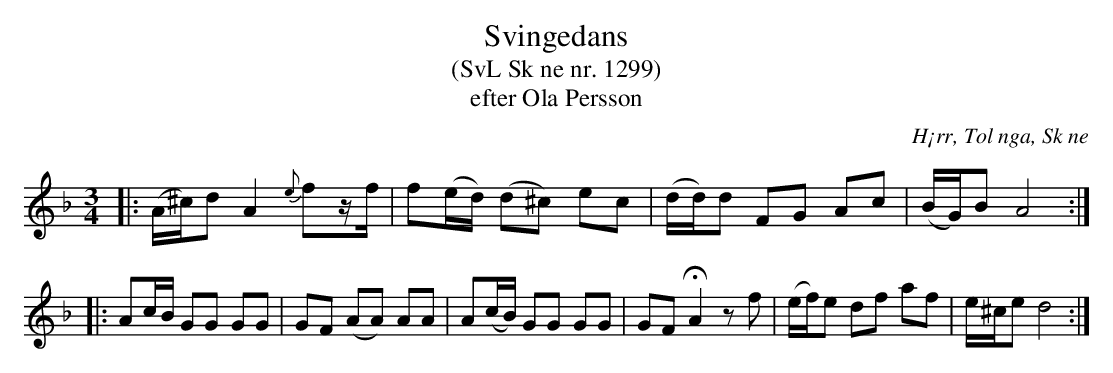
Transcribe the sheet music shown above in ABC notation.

X:1
T:Svingedans
T:(SvL Sk ne nr. 1299)
T:efter Ola Persson
O:H¡rr, Tol nga, Sk ne
M:3/4
L:1/16
K:Dm
|: (A^c)d2 A4 {e}f2zf | f2(ed) (d2^c2) e2c2 | (dd)d2 F2G2 A2c2 | (BG)B2 A8 :|
|: A2cB G2G2 G2G2 | G2F2 (A2A2) A2A2 | A2(cB) G2G2 G2G2 | G2F2 !fermata!A4 z2f2 | (ef)e2 d2f2 a2f2 | e^ce2 d8 :|
